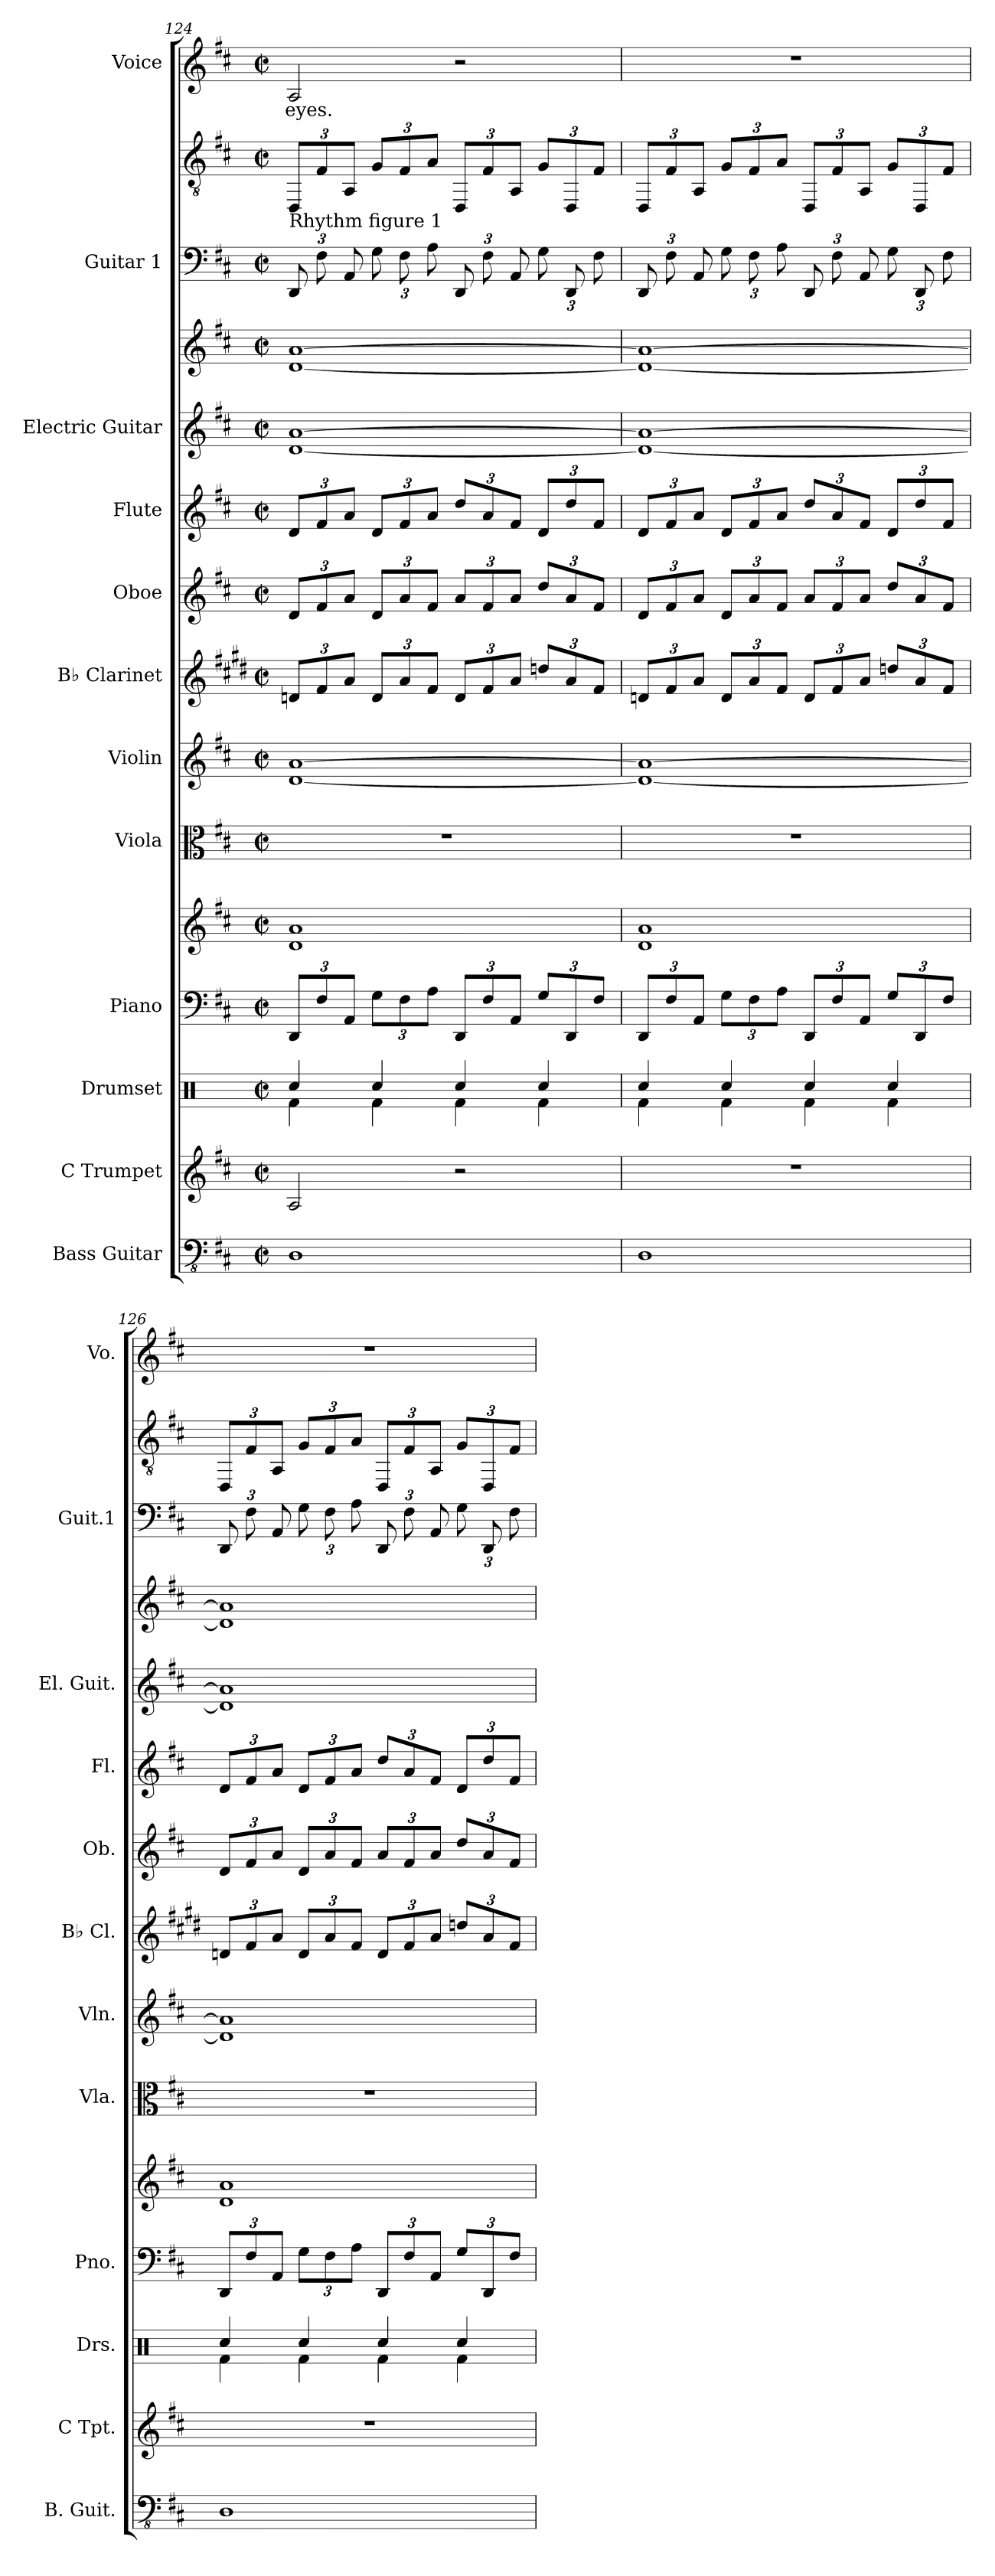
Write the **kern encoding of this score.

**kern	**kern	**kern	**kern	**kern	**kern	**kern	**kern	**kern	**kern	**kern	**kern	**kern	**kern	**kern	**text
*part12	*part11	*part10	*part9	*part9	*part8	*part7	*part6	*part5	*part4	*part3	*part3	*part2	*part2	*part1	*part1
*staff15	*staff14	*staff13	*staff12	*staff11	*staff10	*staff9	*staff8	*staff7	*staff6	*staff5	*staff4	*staff3	*staff2	*staff1	*staff1
*I"Bass Guitar	*I"C Trumpet	*I"Drumset	*I"Piano	*	*I"Viola	*I"Violin	*I"B♭ Clarinet	*I"Oboe	*I"Flute	*I"Electric Guitar	*	*I"Guitar 1	*	*I"Voice	*
*I'B. Guit.	*I'C Tpt.	*I'Drs.	*I'Pno.	*	*I'Vla.	*I'Vln.	*I'B♭ Cl.	*I'Ob.	*I'Fl.	*I'El. Guit.	*	*I'Guit.1	*	*I'Vo.	*
*clefFv4	*clefG2	*clefX	*clefF4	*clefG2	*clefC3	*clefG2	*clefG2	*clefG2	*clefG2	*	*clefG2	*	*clefGv2	*clefG2	*
*	*	*	*	*	*	*	*ITrd1c2	*	*	*	*	*	*	*	*
*k[f#c#]	*k[f#c#]	*k[]	*k[f#c#]	*k[f#c#]	*k[f#c#]	*k[f#c#]	*k[f#c#]	*k[f#c#]	*k[f#c#]	*k[f#c#]	*k[f#c#]	*k[f#c#]	*k[f#c#]	*k[f#c#]	*
*M2/2	*M2/2	*M2/2	*M2/2	*M2/2	*M2/2	*M2/2	*M2/2	*M2/2	*M2/2	*M2/2	*M2/2	*M2/2	*M2/2	*M2/2	*
*met(c|)	*met(c|)	*met(c|)	*met(c|)	*met(c|)	*met(c|)	*met(c|)	*met(c|)	*met(c|)	*met(c|)	*met(c|)	*met(c|)	*met(c|)	*met(c|)	*met(c|)	*
=124	=124	=124	=124	=124	=124	=124	=124	=124	=124	=124	=124	=124	=124	=124	=124
*	*	*^	*	*	*	*	*	*	*	*	*	*	*	*	*
*	*	*	*	*Xbrackettup	*	*	*	*Xbrackettup	*Xbrackettup	*Xbrackettup	*	*	*Xbrackettup	*Xbrackettup	*	*
!	!	!	!	!	!	!	!	!	!	!	!	!	!	!LO:TX:b:t=Rhythm figure 1	!	!
1DD	2A/	4Rcc/	4Rf\	12DD/L	1d 1a	1r	[1d [1a	12cn/L	12d/L	12d/L	[1d [1a	[1d [1a	12DD	12DD/L	2A/	eyes.
.	.	.	.	12F#/	.	.	.	12e/	12f#/	12f#/	.	.	12F#	12F#/	.	.
.	.	.	.	12AA/J	.	.	.	12g/J	12a/J	12a/J	.	.	12AA	12AA/J	.	.
.	.	4Rcc/	4Rf\	12G\L	.	.	.	12c/L	12d/L	12d/L	.	.	12G	12G/L	.	.
.	.	.	.	12F#\	.	.	.	12g/	12a/	12f#/	.	.	12F#	12F#/	.	.
.	.	.	.	12A\J	.	.	.	12e/J	12f#/J	12a/J	.	.	12A	12A/J	.	.
.	2r	4Rcc/	4Rf\	12DD/L	.	.	.	12c/L	12a/L	12dd/L	.	.	12DD	12DD/L	2r	.
.	.	.	.	12F#/	.	.	.	12e/	12f#/	12a/	.	.	12F#	12F#/	.	.
.	.	.	.	12AA/J	.	.	.	12g/J	12a/J	12f#/J	.	.	12AA	12AA/J	.	.
.	.	4Rcc/	4Rf\	12G/L	.	.	.	12ccn/L	12dd/L	12d/L	.	.	12G	12G/L	.	.
.	.	.	.	12DD/	.	.	.	12g/	12a/	12dd/	.	.	12DD	12DD/	.	.
.	.	.	.	12F#/J	.	.	.	12e/J	12f#/J	12f#/J	.	.	12F#	12F#/J	.	.
!!LO:PB:g=z
=125	=125	=125	=125	=125	=125	=125	=125	=125	=125	=125	=125	=125	=125	=125	=125	=125
1DD	1r	4Rcc/	4Rf\	12DD/L	1d 1a	1r	1d_ 1a_	12cn/L	12d/L	12d/L	1d_ 1a_	1d_ 1a_	12DD	12DD/L	1r	.
.	.	.	.	12F#/	.	.	.	12e/	12f#/	12f#/	.	.	12F#	12F#/	.	.
.	.	.	.	12AA/J	.	.	.	12g/J	12a/J	12a/J	.	.	12AA	12AA/J	.	.
.	.	4Rcc/	4Rf\	12G\L	.	.	.	12c/L	12d/L	12d/L	.	.	12G	12G/L	.	.
.	.	.	.	12F#\	.	.	.	12g/	12a/	12f#/	.	.	12F#	12F#/	.	.
.	.	.	.	12A\J	.	.	.	12e/J	12f#/J	12a/J	.	.	12A	12A/J	.	.
.	.	4Rcc/	4Rf\	12DD/L	.	.	.	12c/L	12a/L	12dd/L	.	.	12DD	12DD/L	.	.
.	.	.	.	12F#/	.	.	.	12e/	12f#/	12a/	.	.	12F#	12F#/	.	.
.	.	.	.	12AA/J	.	.	.	12g/J	12a/J	12f#/J	.	.	12AA	12AA/J	.	.
.	.	4Rcc/	4Rf\	12G/L	.	.	.	12ccn/L	12dd/L	12d/L	.	.	12G	12G/L	.	.
.	.	.	.	12DD/	.	.	.	12g/	12a/	12dd/	.	.	12DD	12DD/	.	.
.	.	.	.	12F#/J	.	.	.	12e/J	12f#/J	12f#/J	.	.	12F#	12F#/J	.	.
=126	=126	=126	=126	=126	=126	=126	=126	=126	=126	=126	=126	=126	=126	=126	=126	=126
1DD	1r	4Rcc/	4Rf\	12DD/L	1d 1a	1r	1d] 1a]	12cn/L	12d/L	12d/L	1d] 1a]	1d] 1a]	12DD	12DD/L	1r	.
.	.	.	.	12F#/	.	.	.	12e/	12f#/	12f#/	.	.	12F#	12F#/	.	.
.	.	.	.	12AA/J	.	.	.	12g/J	12a/J	12a/J	.	.	12AA	12AA/J	.	.
.	.	4Rcc/	4Rf\	12G\L	.	.	.	12c/L	12d/L	12d/L	.	.	12G	12G/L	.	.
.	.	.	.	12F#\	.	.	.	12g/	12a/	12f#/	.	.	12F#	12F#/	.	.
.	.	.	.	12A\J	.	.	.	12e/J	12f#/J	12a/J	.	.	12A	12A/J	.	.
.	.	4Rcc/	4Rf\	12DD/L	.	.	.	12c/L	12a/L	12dd/L	.	.	12DD	12DD/L	.	.
.	.	.	.	12F#/	.	.	.	12e/	12f#/	12a/	.	.	12F#	12F#/	.	.
.	.	.	.	12AA/J	.	.	.	12g/J	12a/J	12f#/J	.	.	12AA	12AA/J	.	.
.	.	4Rcc/	4Rf\	12G/L	.	.	.	12ccn/L	12dd/L	12d/L	.	.	12G	12G/L	.	.
.	.	.	.	12DD/	.	.	.	12g/	12a/	12dd/	.	.	12DD	12DD/	.	.
.	.	.	.	12F#/J	.	.	.	12e/J	12f#/J	12f#/J	.	.	12F#	12F#/J	.	.
*	*	*v	*v	*	*	*	*	*	*	*	*	*	*	*	*	*
=	=	=	=	=	=	=	=	=	=	=	=	=	=	=	=
*-	*-	*-	*-	*-	*-	*-	*-	*-	*-	*-	*-	*-	*-	*-	*-
